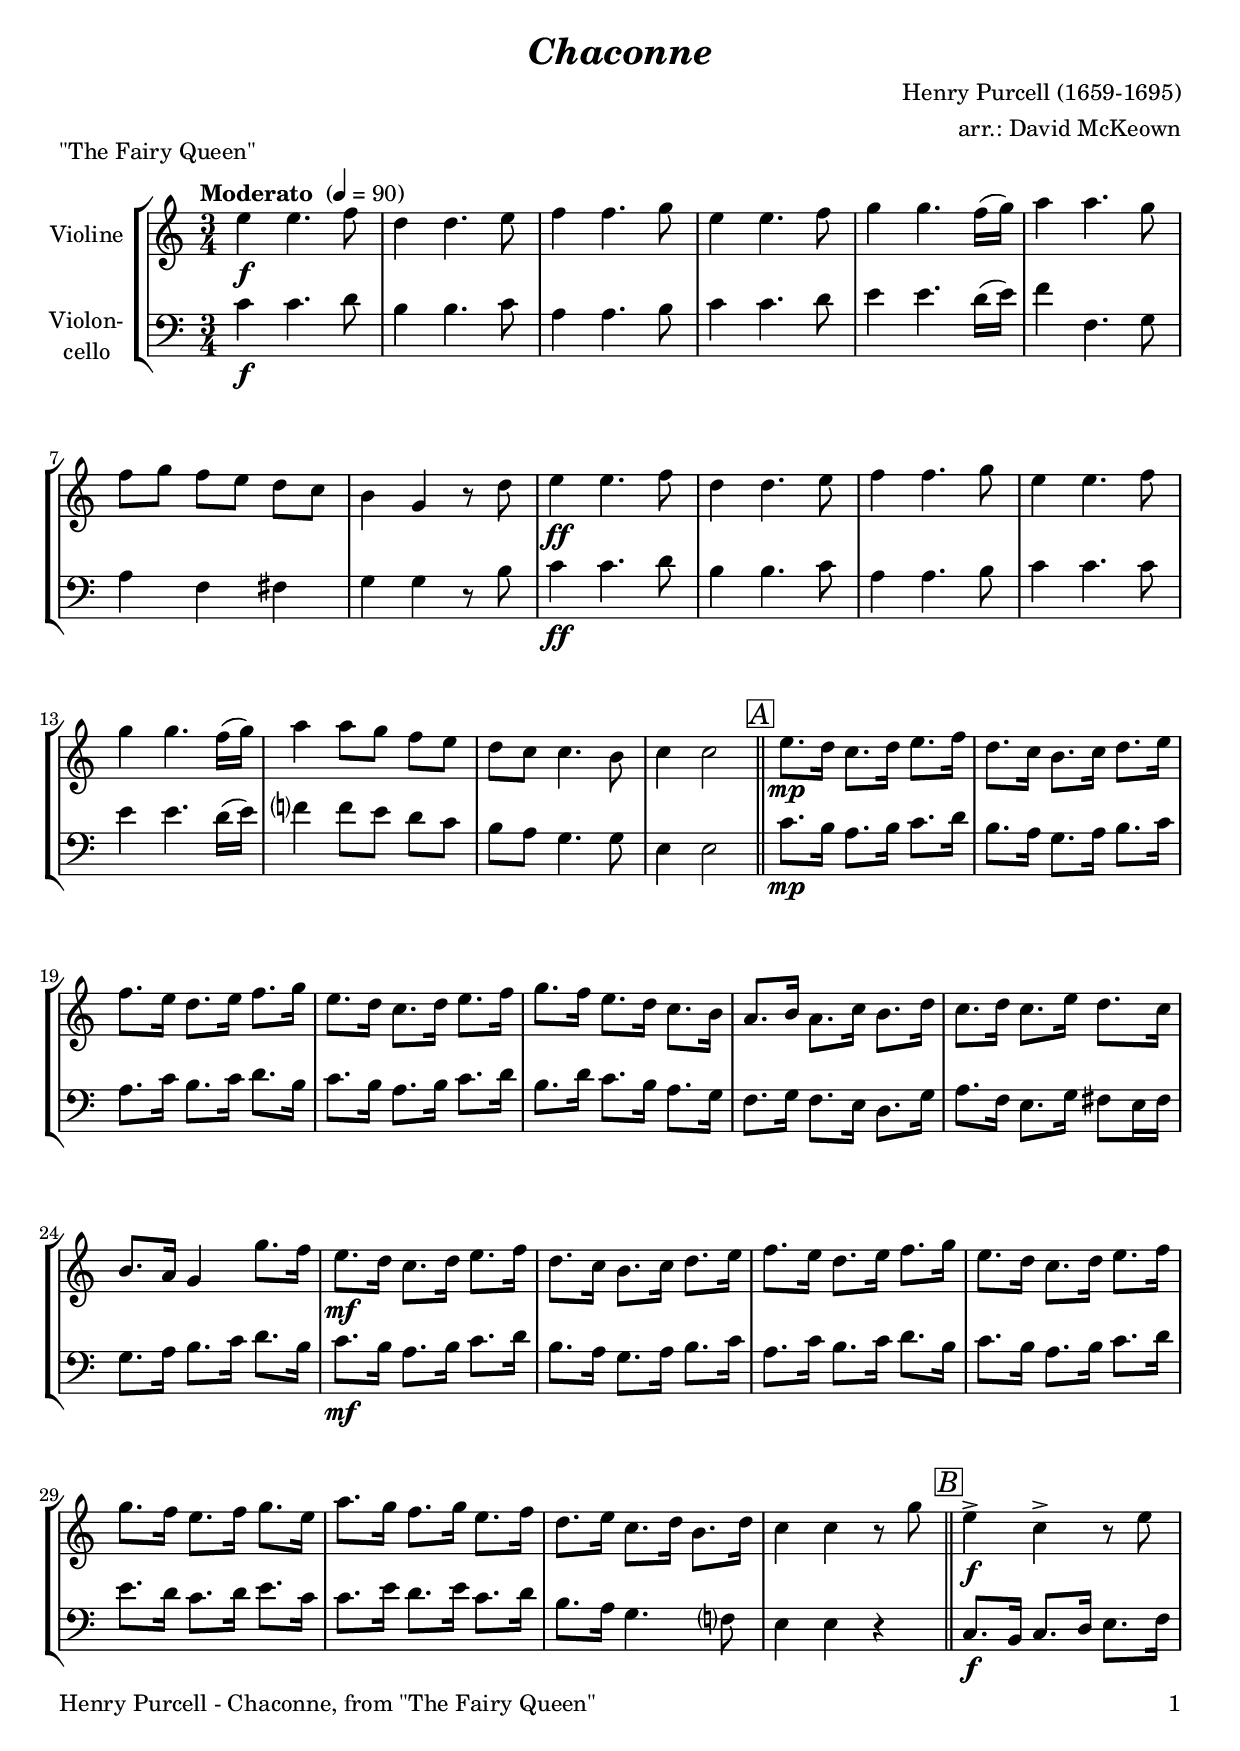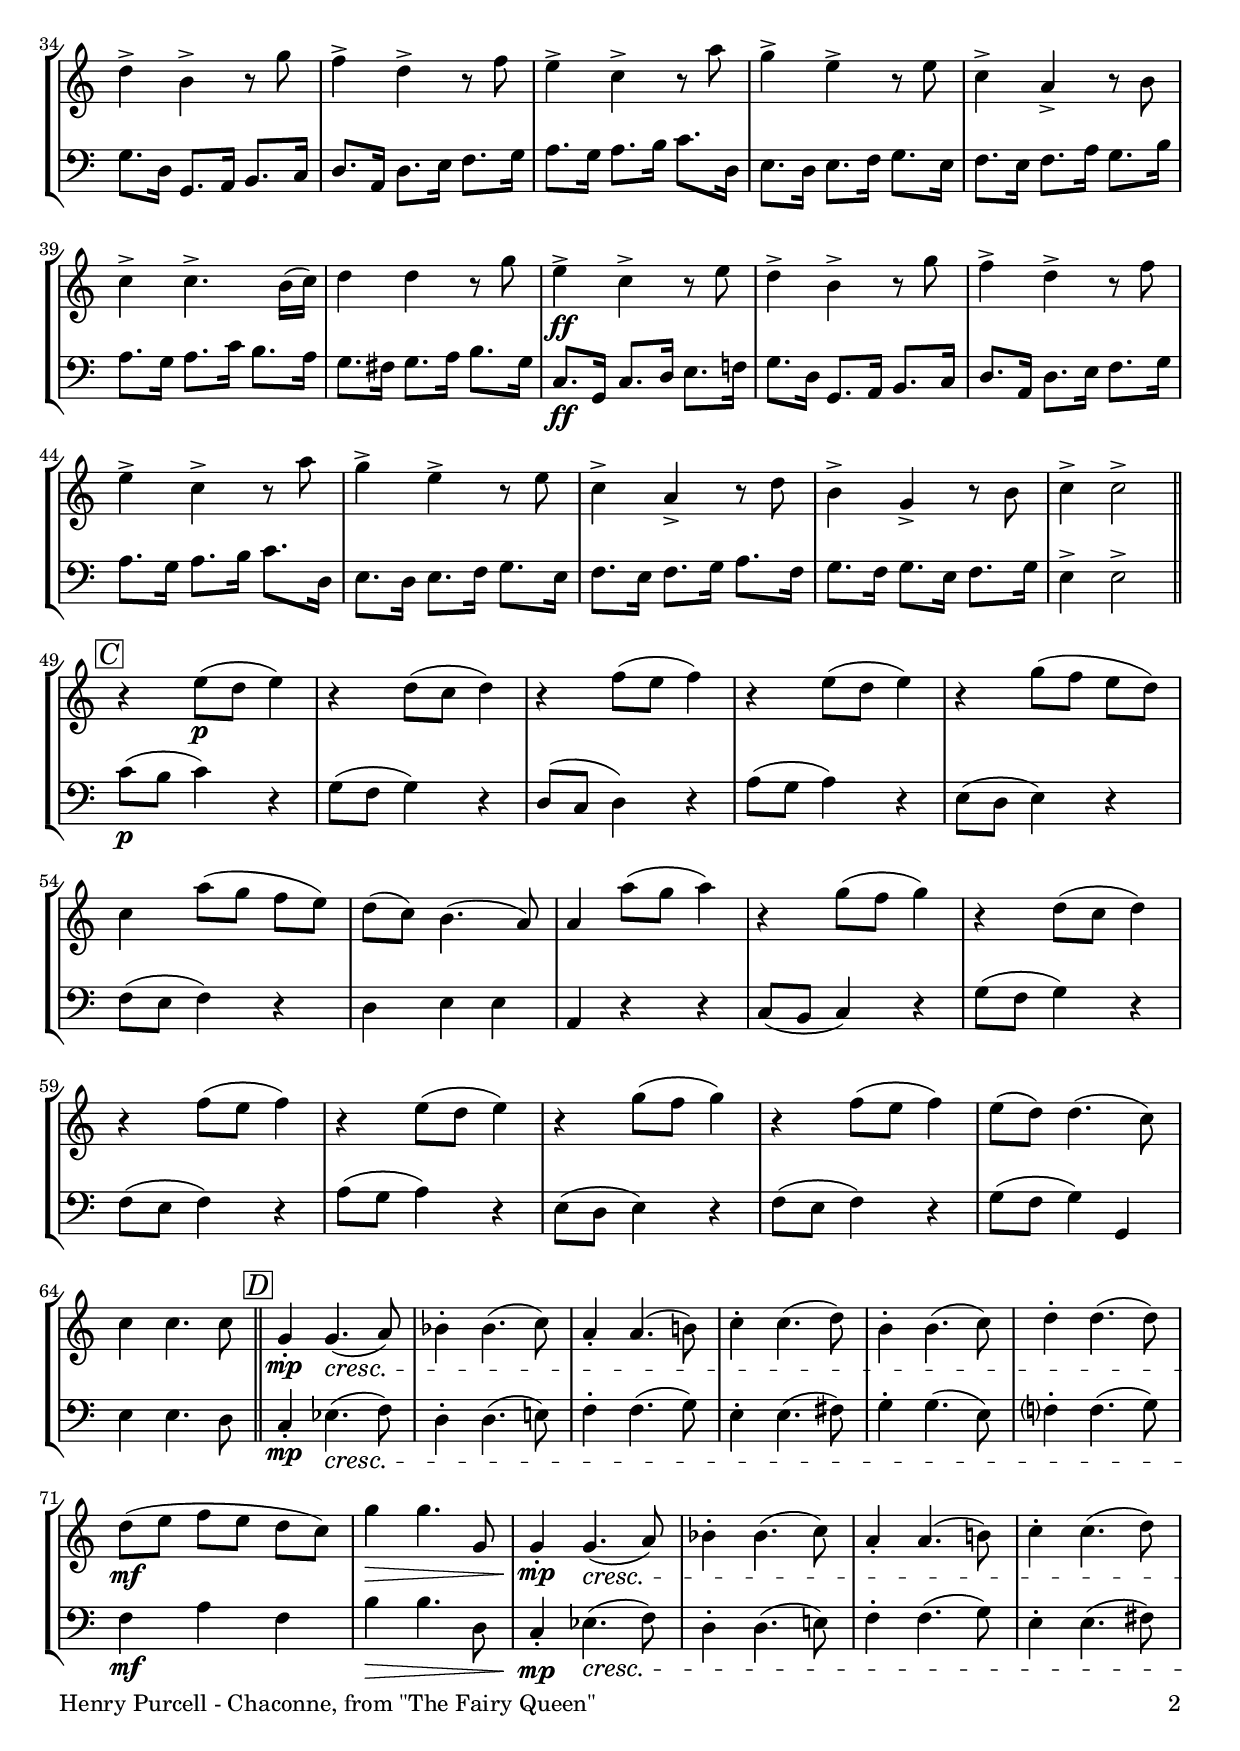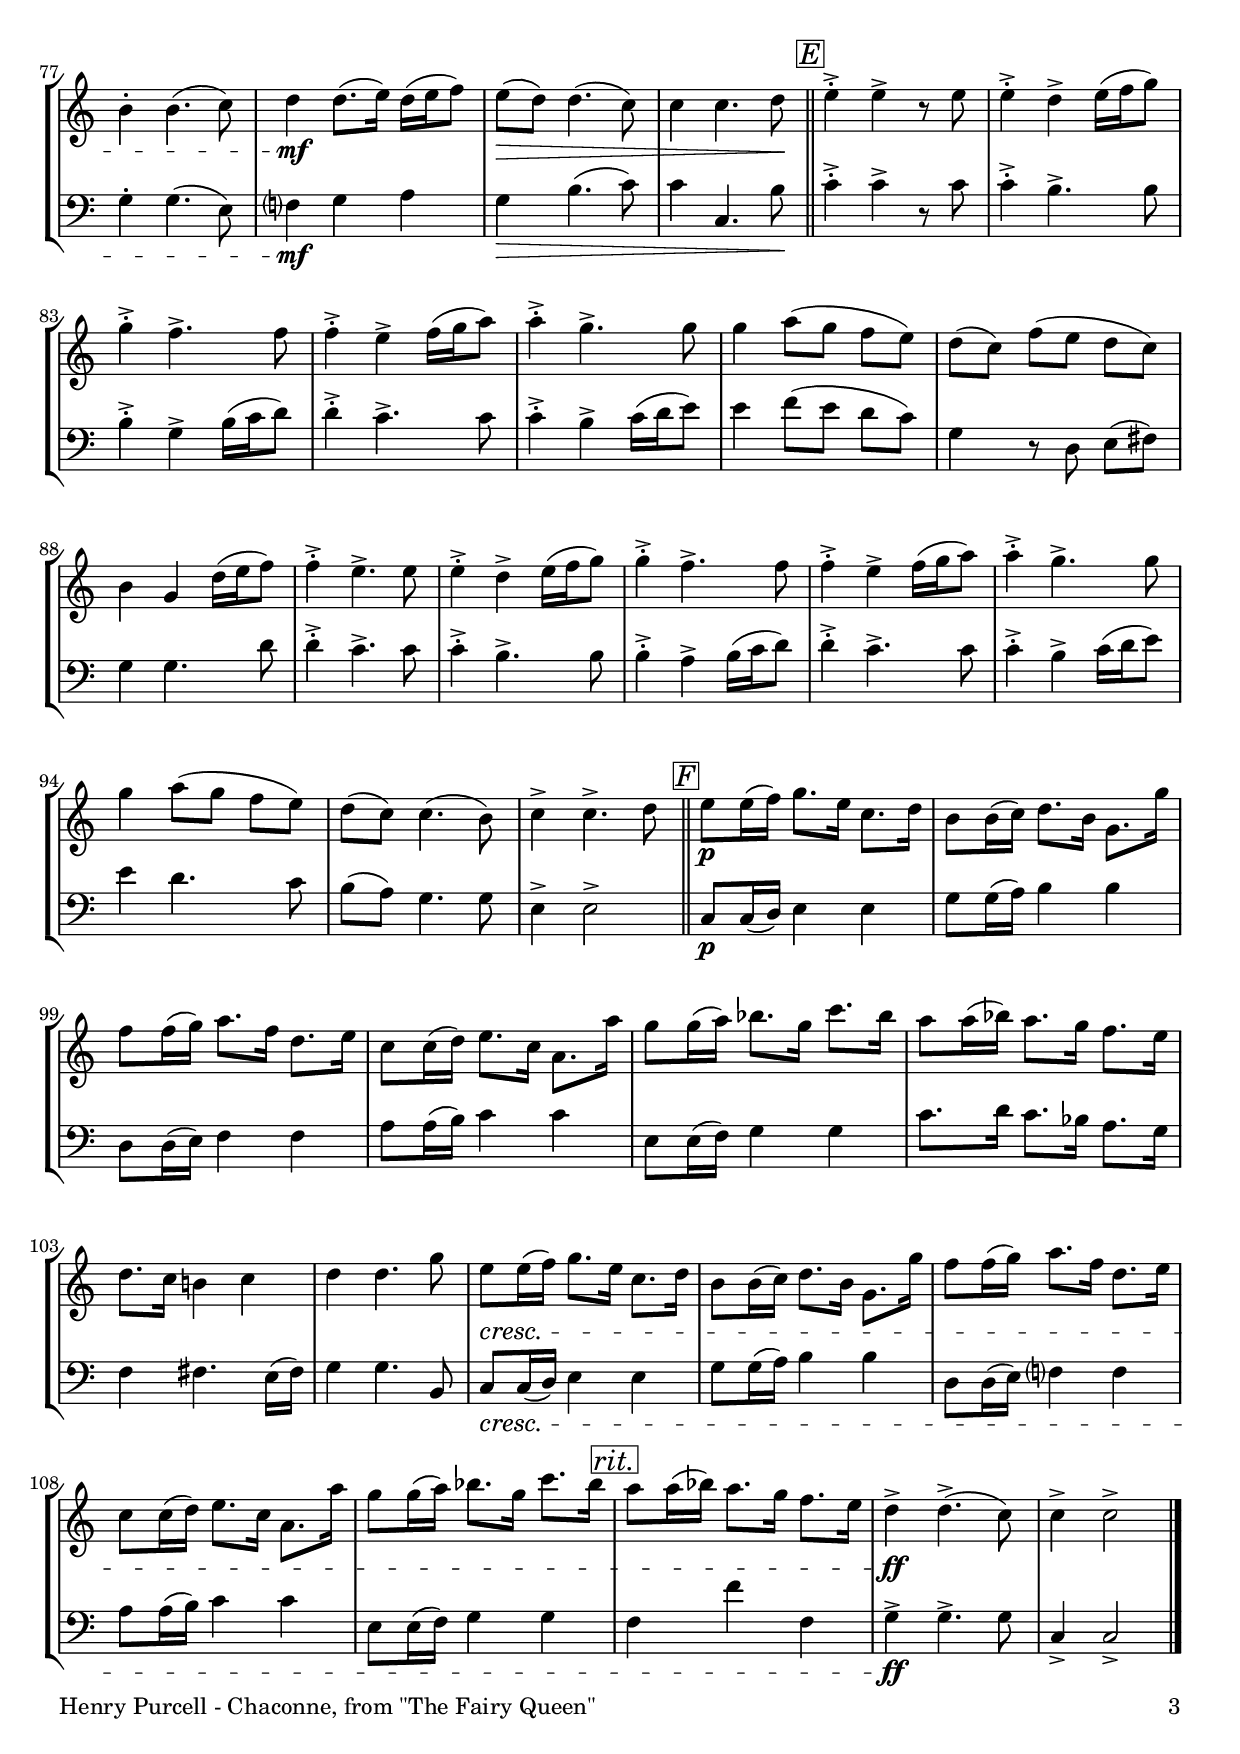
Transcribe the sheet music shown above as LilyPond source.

\version "2.18.2"
\include "deutsch.ly"
  
#(set-global-staff-size 20)

\header {
  title     = \markup \bold \italic "Chaconne"
  composer  = "Henry Purcell (1659-1695)"
  arranger  = "arr.: David McKeown"
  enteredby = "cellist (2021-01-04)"
  piece     = "\"The Fairy Queen\""
}

voiceconsts = {
  \key c \major
  \time 3/4
  \clef "treble"
  \numericTimeSignature
  % Set default beaming for all staves
  \set Timing.beamExceptions = #'()
  \set Timing.baseMoment     = #(ly:make-moment 1 4)
  \set Timing.beatStructure  = #'(1 1 1)
  \tempo "Moderato " 4=90
}

mivl = "violin"
%miba = "pizzicato strings"
miba = "cello"

arco = \markup \italic "arco"
dcaf = \mark \markup \box \italic "D.C. al Fine"
fine = \mark \markup \box \italic "Fine"
pizz = \markup \italic "pizz."
rall = \mark \markup \box \italic "rall."
rit  = \mark \markup \box \italic "rit."
simi = \markup \italic "simile"

boxa = { \bar "||" \mark \markup \box \italic "A" }
boxb = { \bar "||" \mark \markup \box \italic "B" }
boxc = { \bar "||" \mark \markup \box \italic "C" }
boxd = { \bar "||" \mark \markup \box \italic "D" }
boxe = { \bar "||" \mark \markup \box \italic "E" }
boxf = { \bar "||" \mark \markup \box \italic "F" }

va = \relative c'' {
  \voiceconsts

  e4\f e4. f8
  d4 d4. e8
  f4 f4. g8
  e4 e4. f8
  g4 g4. f16( g)
  a4 a4. g8

  f g f e d c
  h4 g r8 d'
  e4\ff e4. f8
  d4 d4. e8
  f4 f4. g8
  e4 e4. f8

  g4 g4. f16( g)
  a4 a8 g f e
  d c c4. h8
  c4 c2 \boxa
  e8.\mp d16 c8. d16 e8. f16
  d8. c16 h8. c16 d8. e16

  f8. e16 d8. e16 f8. g16
  e8. d16 c8. d16 e8. f16
  g8. f16 e8. d16 c8. h16
  a8. h16 a8. c16 h8. d16
  c8. d16 c8. e16 d8. c16
  
  h8. a16 g4 g'8. f16
  e8.\mf d16 c8. d16 e8. f16
  d8. c16 h8. c16 d8. e16
  f8. e16 d8. e16 f8. g16
  e8. d16 c8. d16 e8. f16

  g8. f16 e8. f16 g8. e16
  a8. g16 f8. g16 e8. f16
  d8. e16 c8. d16 h8. d16
  c4 c r8 g' \boxb
  e4->\f c-> r8 e

  d4-> h-> r8 g'
  f4-> d-> r8 f
  e4-> c-> r8 a'
  g4-> e-> r8 e
  c4-> a-> r8 h

  c4-> c4.-> h16( c)
  d4 d r8 g
  e4->\ff c-> r8 e
  d4-> h-> r8 g'
  f4-> d-> r8 f

  e4-> c-> r8 a'
  g4-> e-> r8 e
  c4-> a-> r8 d
  h4-> g-> r8 h
  c4-> c2-> \boxc

  r4 e8(\p d e4)
  r d8( c d4)
  r f8( e f4)
  r e8( d e4)
  r g8( f e d)
  c4 a'8( g f e)

  d( c) h4.( a8)
  a4 a'8( g a4)
  r g8( f g4)
  r d8( c d4)
  r f8( e f4)
  r e8( d e4)

  r g8( f g4)
  r f8( e f4)
  e8( d) d4.( c8)
  c4 c4. c8 \boxd
  g4-.\mp g4.(\cresc a8)
  b4-. b4.( c8)

  a4-. a4.( h!8)
  c4-. c4.( d8)
  h4-. h4.( c8)
  d4-. d4.( d8)
  d(\mf e f e d c)
  g'4\> g4. g,8

  g4-.\!\mp g4.(\cresc a8)
  b4-. b4.( c8)
  a4-. a4.( h!8)
  c4-. c4.( d8)
  h4-. h4.( c8)
  d4\mf d8.( e16) d( e f8)

  e(\> d) d4.( c8)
  c4 c4. d8\! \boxe
  e4-.-> e-> r8 e
  e4-.-> d-> e16( f g8)
  g4-.-> f4.-> f8
  f4-.-> e-> f16( g a8)

  a4-.-> g4.-> g8
  g4 a8( g f e)
  d( c) f( e d c)
  h4 g d'16( e f8)
  f4-.-> e4.-> e8
  e4-.-> d-> e16( f g8)

  g4-.-> f4.-> f8
  f4-.-> e-> f16( g a8)
  a4-.-> g4.-> g8
  g4 a8( g f e)
  d( c) c4.( h8)
  c4-> c4.-> d8 \boxf

  e\p e16( f) g8. e16 c8. d16
  h8 h16( c) d8. h16 g8. g'16
  f8 f16( g) a8. f16 d8. e16
  c8 c16( d) e8. c16 a8. a'16

  g8 g16( a) b8. g16 c8. b16
  a8 a16( b) a8. g16 f8. e16
  d8. c16 h!4 c
  d d4. g8

  e\cresc e16( f) g8. e16 c8. d16
  h8 h16( c) d8. h16 g8. g'16
  f8 f16( g) a8. f16 d8. e16
  c8 c16( d) e8. c16 a8. a'16

  g8 g16( a) b8. g16 c8. b16 \rit
  a8 a16( b) a8. g16 f8. e16
  d4->\ff d4.(-> c8)
  c4-> c2-> \bar "|."
}

vb = \relative c' {
  \voiceconsts
  \clef "bass"

  c4\f c4. d8
  h4 h4. c8
  a4 a4. h8
  c4 c4. d8
  e4 e4. d16( e)
  f4 f,4. g8

  a4 f fis
  g g r8 h
  c4\ff c4. d8
  h4 h4. c8
  a4 a4. h8
  c4 c4. c8

  e4 e4. d16( e)
  f?4 f8 e d c
  h a g4. g8
  e4 e2 \boxa
  c'8.\mp h16 a8. h16 c8. d16
  h8. a16 g8. a16 h8. c16
  
  a8. c16 h8. c16 d8. h16
  c8. h16 a8. h16 c8. d16
  h8. d16 c8. h16 a8. g16
  f8. g16 f8. e16 d8. g16
  a8. f16 e8. g16 fis8 e16 fis
  
  g8. a16 h8. c16 d8. h16
  c8.\mf h16 a8. h16 c8. d16
  h8. a16 g8. a16 h8. c16
  a8. c16 h8. c16 d8. h16
  c8. h16 a8. h16 c8. d16

  e8. d16 c8. d16 e8. c16
  c8. e16 d8. e16 c8. d16
  h8. a16 g4. f?8
  e4 e r \boxb
  c8.\f h16 c8. d16 e8. f16
  
  g8. d16 g,8. a16 h8. c16
  d8. a16 d8. e16 f8. g16
  a8. g16 a8. h16 c8. d,16
  e8. d16 e8. f16 g8. e16
  f8. e16 f8. a16 g8. h16

  a8. g16 a8. c16 h8. a16
  g8. fis16 g8. a16 h8. g16
  c,8.\ff g16 c8. d16 e8. f!16
  g8. d16 g,8. a16 h8. c16
  d8. a16 d8. e16 f8. g16

  a8. g16 a8. h16 c8. d,16
  e8. d16 e8. f16 g8. e16
  f8. e16 f8. g16 a8. f16
  g8. f16 g8. e16 f8. g16
  e4-> e2-> \boxc

  c'8(\p h c4) r
  g8( f g4) r
  d8( c d4) r
  a'8( g a4) r
  e8( d e4) r
  f8( e f4) r

  d e e
  a, r r
  c8( h c4) r
  g'8( f g4) r
  f8( e f4) r
  a8( g a4) r

  e8( d e4) r
  f8( e f4) r
  g8( f g4) g,
  e' e4. d8 \boxd
  c4-.\mp es4.(\cresc f8)
  d4-. d4.( e!8)

  f4-. f4.( g8)
  e4-. e4.( fis8)
  g4-. g4.( e8)
  f?4-. f4.( g8)
  f4\mf a f
  h\> h4. d,8

  c4-.\!\mp es4.(\cresc f8)
  d4-. d4.( e!8)
  f4-. f4.( g8)
  e4-. e4.( fis8)
  g4-. g4.( e8)
  f?4\mf g a

  g\> h4.( c8)
  c4 c,4. h'8\! \boxe
  c4-.-> c-> r8 c
  c4-.-> h4.-> h8
  h4-.-> g-> h16( c d8)
  d4-.-> c4.-> c8

  c4-.-> h-> c16( d e8)
  e4 f8( e d c)
  g4 r8 d e( fis)
  g4 g4. d'8
  d4-.-> c4.-> c8
  c4-.-> h4.-> h8

  h4-.-> a-> h16( c d8)
  d4-.-> c4.-> c8
  c4-.-> h-> c16( d e8)
  e4 d4. c8
  h( a) g4. g8
  e4-> e2-> \boxf

  c8\p c16( d) e4 e
  g8 g16( a) h4 h
  d,8 d16( e) f4 f
  a8 a16( h) c4 c

  e,8 e16( f) g4 g
  c8. d16 c8. b16 a8. g16
  f4 fis4. e16( fis)
  g4 g4. h,8

  c\cresc c16( d) e4 e
  g8 g16( a) h4 h
  d,8 d16( e) f?4 f
  a8 a16( h) c4 c

  e,8 e16( f) g4 g
  f f' f,
  g->\ff g4.-> g8
  c,4-> c2-> \bar "|."
}


music = \new StaffGroup <<
      \new Staff {
	\set Staff.midiInstrument = \mivl
	\set Staff.instrumentName = \markup \center-column { "Violine" }
	\transpose c c { \va }
      }

      \new Staff {
	\set Staff.midiInstrument = \miba
	\set Staff.instrumentName = \markup \center-column { "Violon-" "cello" }
	\transpose c c { \vb }
      }
>>

\book {
   \paper {
    print-page-number = ##t
    print-first-page-number = ##t
    ragged-last-bottom = ##f
    oddHeaderMarkup = \markup \null
    evenHeaderMarkup = \markup \null
    oddFooterMarkup = \markup {
      \fill-line {
        \on-the-fly #print-page-number-check-first
        "Henry Purcell - Chaconne, from \"The Fairy Queen\"" \fromproperty #'page:page-number-string
      }
    }
    evenFooterMarkup = \oddFooterMarkup
  } \score {
    \music
    \layout {}
  }

  \score {
    \unfoldRepeats \music

    \midi {
      \context {
        \Score
      }
    }
  }
}